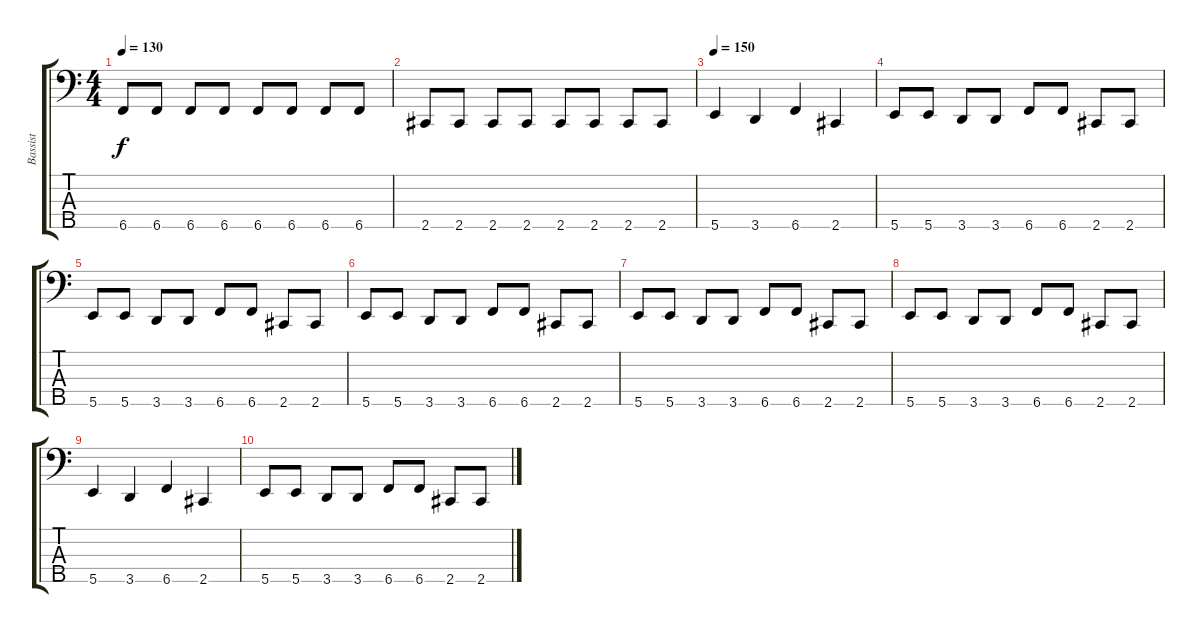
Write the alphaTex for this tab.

\track ("Bassist" "Bassist") {instrument electricbasspick}
\staff {score tabs}
\tuning (G2 D2 A1 E1 B0) {hide}
\ts (4 4)
\tempo 130
\clef f4
\ks c
6.5.8{dy f} 6.5.8 6.5.8 6.5.8 6.5.8 6.5.8 6.5.8 6.5.8 |
2.5.8 2.5.8 2.5.8 2.5.8 2.5.8 2.5.8 2.5.8 2.5.8 |
\tempo 150
5.5.4 3.5.4 6.5.4 2.5.4 |
5.5.8 5.5.8 3.5.8 3.5.8 6.5.8 6.5.8 2.5.8 2.5.8 |
5.5.8 5.5.8 3.5.8 3.5.8 6.5.8 6.5.8 2.5.8 2.5.8 |
5.5.8 5.5.8 3.5.8 3.5.8 6.5.8 6.5.8 2.5.8 2.5.8 |
5.5.8 5.5.8 3.5.8 3.5.8 6.5.8 6.5.8 2.5.8 2.5.8 |
5.5.8 5.5.8 3.5.8 3.5.8 6.5.8 6.5.8 2.5.8 2.5.8 |
5.5.4 3.5.4 6.5.4 2.5.4 |
5.5.8 5.5.8 3.5.8 3.5.8 6.5.8 6.5.8 2.5.8 2.5.8
